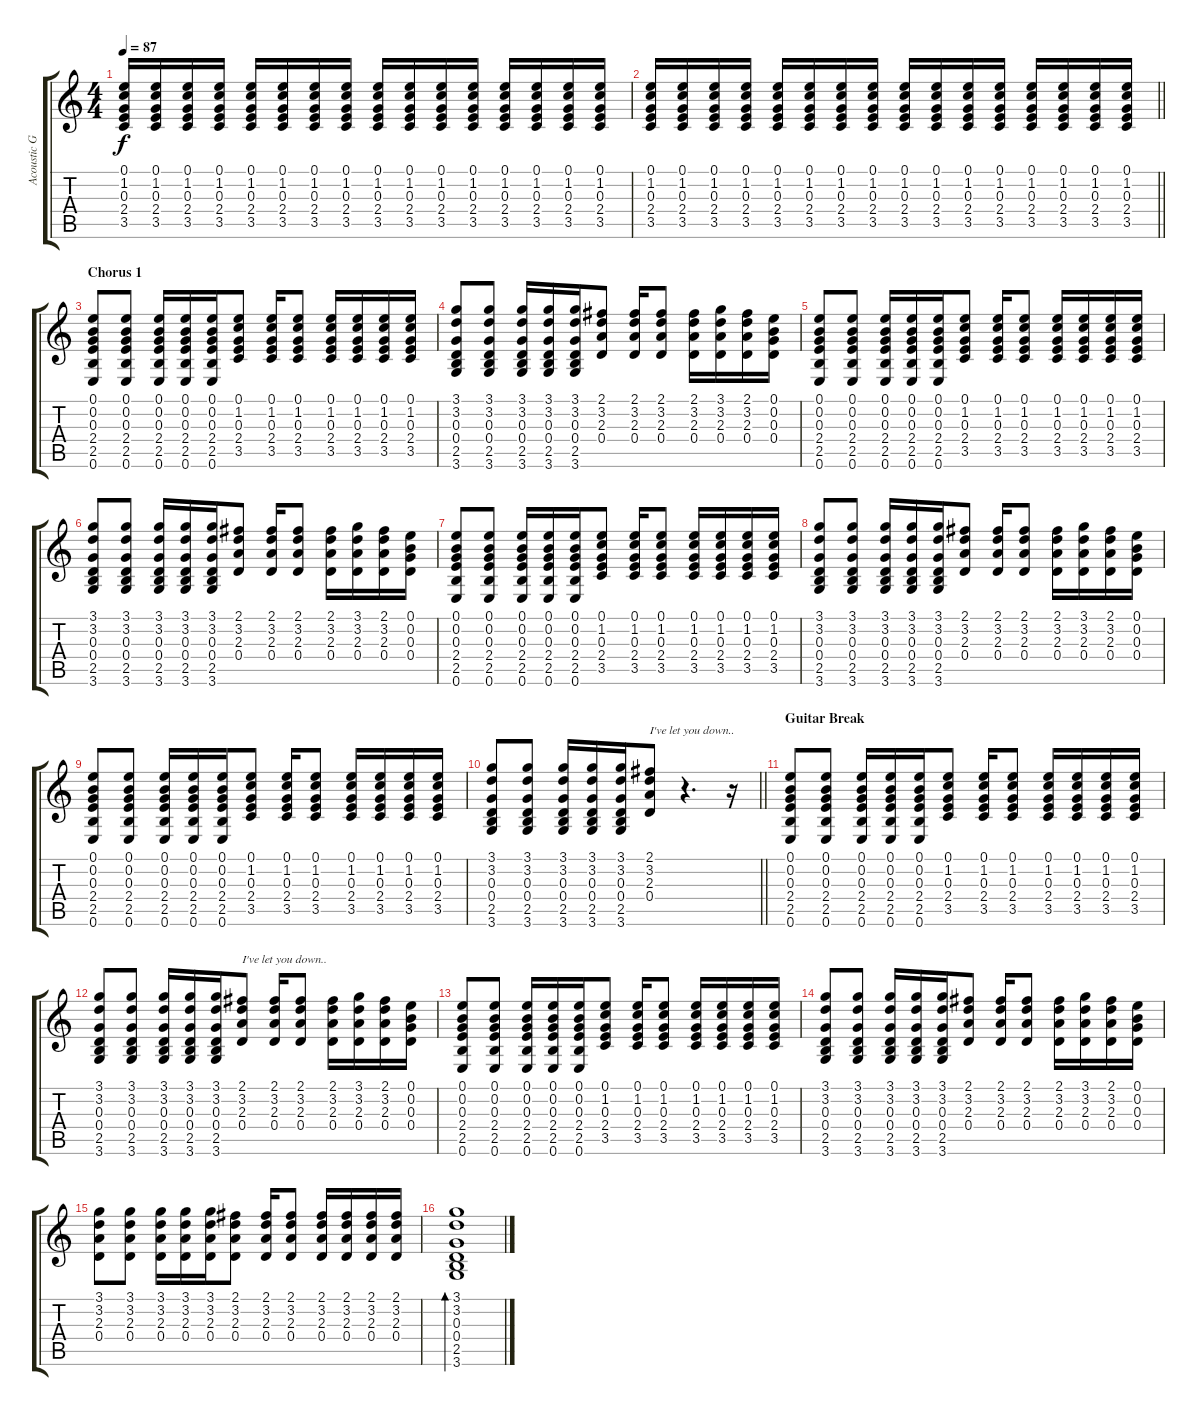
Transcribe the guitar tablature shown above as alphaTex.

\track ("Acoustic Guitar" "Acoustic G") {instrument acousticguitarsteel}
\staff {score tabs}
\tuning (E4 B3 G3 D3 A2 E2) {hide}
\ts (4 4)
\tempo 87
\clef g2
\ks c
(0.1 1.2 0.3 2.4 3.5).16{dy f} (0.1 1.2 0.3 2.4 3.5).16 (0.1 1.2 0.3 2.4 3.5).16 (0.1 1.2 0.3 2.4 3.5).16 (0.1 1.2 0.3 2.4 3.5).16 (0.1 1.2 0.3 2.4 3.5).16 (0.1 1.2 0.3 2.4 3.5).16 (0.1 1.2 0.3 2.4 3.5).16 (0.1 1.2 0.3 2.4 3.5).16 (0.1 1.2 0.3 2.4 3.5).16 (0.1 1.2 0.3 2.4 3.5).16 (0.1 1.2 0.3 2.4 3.5).16 (0.1 1.2 0.3 2.4 3.5).16 (0.1 1.2 0.3 2.4 3.5).16 (0.1 1.2 0.3 2.4 3.5).16 (0.1 1.2 0.3 2.4 3.5).16 |
\barLineRight lightlight
(0.1 1.2 0.3 2.4 3.5).16 (0.1 1.2 0.3 2.4 3.5).16 (0.1 1.2 0.3 2.4 3.5).16 (0.1 1.2 0.3 2.4 3.5).16 (0.1 1.2 0.3 2.4 3.5).16 (0.1 1.2 0.3 2.4 3.5).16 (0.1 1.2 0.3 2.4 3.5).16 (0.1 1.2 0.3 2.4 3.5).16 (0.1 1.2 0.3 2.4 3.5).16 (0.1 1.2 0.3 2.4 3.5).16 (0.1 1.2 0.3 2.4 3.5).16 (0.1 1.2 0.3 2.4 3.5).16 (0.1 1.2 0.3 2.4 3.5).16 (0.1 1.2 0.3 2.4 3.5).16 (0.1 1.2 0.3 2.4 3.5).16 (0.1 1.2 0.3 2.4 3.5).16 |
\section ("" "Chorus 1")
(0.1 0.2 0.3 2.4 2.5 0.6).8 (0.1 0.2 0.3 2.4 2.5 0.6).8 (0.1 0.2 0.3 2.4 2.5 0.6).16 (0.1 0.2 0.3 2.4 2.5 0.6).16 (0.1 0.2 0.3 2.4 2.5 0.6).16 (0.1 1.2 0.3 2.4 3.5).8 (0.1 1.2 0.3 2.4 3.5).16 (0.1 1.2 0.3 2.4 3.5).8 (0.1 1.2 0.3 2.4 3.5).16 (0.1 1.2 0.3 2.4 3.5).16 (0.1 1.2 0.3 2.4 3.5).16 (0.1 1.2 0.3 2.4 3.5).16 |
(3.1 3.2 0.3 0.4 2.5 3.6).8 (3.1 3.2 0.3 0.4 2.5 3.6).8 (3.1 3.2 0.3 0.4 2.5 3.6).16 (3.1 3.2 0.3 0.4 2.5 3.6).16 (3.1 3.2 0.3 0.4 2.5 3.6).16 (2.1 3.2 2.3 0.4).8 (2.1 3.2 2.3 0.4).16 (2.1 3.2 2.3 0.4).8 (2.1 3.2 2.3 0.4).16 (3.1 3.2 2.3 0.4).16 (2.1 3.2 2.3 0.4).16 (0.1 0.2 0.3 0.4).16 |
(0.1 0.2 0.3 2.4 2.5 0.6).8 (0.1 0.2 0.3 2.4 2.5 0.6).8 (0.1 0.2 0.3 2.4 2.5 0.6).16 (0.1 0.2 0.3 2.4 2.5 0.6).16 (0.1 0.2 0.3 2.4 2.5 0.6).16 (0.1 1.2 0.3 2.4 3.5).8 (0.1 1.2 0.3 2.4 3.5).16 (0.1 1.2 0.3 2.4 3.5).8 (0.1 1.2 0.3 2.4 3.5).16 (0.1 1.2 0.3 2.4 3.5).16 (0.1 1.2 0.3 2.4 3.5).16 (0.1 1.2 0.3 2.4 3.5).16 |
(3.1 3.2 0.3 0.4 2.5 3.6).8 (3.1 3.2 0.3 0.4 2.5 3.6).8 (3.1 3.2 0.3 0.4 2.5 3.6).16 (3.1 3.2 0.3 0.4 2.5 3.6).16 (3.1 3.2 0.3 0.4 2.5 3.6).16 (2.1 3.2 2.3 0.4).8 (2.1 3.2 2.3 0.4).16 (2.1 3.2 2.3 0.4).8 (2.1 3.2 2.3 0.4).16 (3.1 3.2 2.3 0.4).16 (2.1 3.2 2.3 0.4).16 (0.1 0.2 0.3 0.4).16 |
(0.1 0.2 0.3 2.4 2.5 0.6).8 (0.1 0.2 0.3 2.4 2.5 0.6).8 (0.1 0.2 0.3 2.4 2.5 0.6).16 (0.1 0.2 0.3 2.4 2.5 0.6).16 (0.1 0.2 0.3 2.4 2.5 0.6).16 (0.1 1.2 0.3 2.4 3.5).8 (0.1 1.2 0.3 2.4 3.5).16 (0.1 1.2 0.3 2.4 3.5).8 (0.1 1.2 0.3 2.4 3.5).16 (0.1 1.2 0.3 2.4 3.5).16 (0.1 1.2 0.3 2.4 3.5).16 (0.1 1.2 0.3 2.4 3.5).16 |
(3.1 3.2 0.3 0.4 2.5 3.6).8 (3.1 3.2 0.3 0.4 2.5 3.6).8 (3.1 3.2 0.3 0.4 2.5 3.6).16 (3.1 3.2 0.3 0.4 2.5 3.6).16 (3.1 3.2 0.3 0.4 2.5 3.6).16 (2.1 3.2 2.3 0.4).8 (2.1 3.2 2.3 0.4).16 (2.1 3.2 2.3 0.4).8 (2.1 3.2 2.3 0.4).16 (3.1 3.2 2.3 0.4).16 (2.1 3.2 2.3 0.4).16 (0.1 0.2 0.3 0.4).16 |
(0.1 0.2 0.3 2.4 2.5 0.6).8 (0.1 0.2 0.3 2.4 2.5 0.6).8 (0.1 0.2 0.3 2.4 2.5 0.6).16 (0.1 0.2 0.3 2.4 2.5 0.6).16 (0.1 0.2 0.3 2.4 2.5 0.6).16 (0.1 1.2 0.3 2.4 3.5).8 (0.1 1.2 0.3 2.4 3.5).16 (0.1 1.2 0.3 2.4 3.5).8 (0.1 1.2 0.3 2.4 3.5).16 (0.1 1.2 0.3 2.4 3.5).16 (0.1 1.2 0.3 2.4 3.5).16 (0.1 1.2 0.3 2.4 3.5).16 |
\barLineRight lightlight
(3.1 3.2 0.3 0.4 2.5 3.6).8 (3.1 3.2 0.3 0.4 2.5 3.6).8 (3.1 3.2 0.3 0.4 2.5 3.6).16 (3.1 3.2 0.3 0.4 2.5 3.6).16 (3.1 3.2 0.3 0.4 2.5 3.6).16 (2.1 3.2 2.3 0.4).8{txt "I've let you down.."} r.4{d} r.16 |
\section ("" "Guitar Break")
(0.1 0.2 0.3 2.4 2.5 0.6).8 (0.1 0.2 0.3 2.4 2.5 0.6).8 (0.1 0.2 0.3 2.4 2.5 0.6).16 (0.1 0.2 0.3 2.4 2.5 0.6).16 (0.1 0.2 0.3 2.4 2.5 0.6).16 (0.1 1.2 0.3 2.4 3.5).8 (0.1 1.2 0.3 2.4 3.5).16 (0.1 1.2 0.3 2.4 3.5).8 (0.1 1.2 0.3 2.4 3.5).16 (0.1 1.2 0.3 2.4 3.5).16 (0.1 1.2 0.3 2.4 3.5).16 (0.1 1.2 0.3 2.4 3.5).16 |
(3.1 3.2 0.3 0.4 2.5 3.6).8 (3.1 3.2 0.3 0.4 2.5 3.6).8 (3.1 3.2 0.3 0.4 2.5 3.6).16 (3.1 3.2 0.3 0.4 2.5 3.6).16 (3.1 3.2 0.3 0.4 2.5 3.6).16 (2.1 3.2 2.3 0.4).8{txt "I've let you down.."} (2.1 3.2 2.3 0.4).16 (2.1 3.2 2.3 0.4).8 (2.1 3.2 2.3 0.4).16 (3.1 3.2 2.3 0.4).16 (2.1 3.2 2.3 0.4).16 (0.1 0.2 0.3 0.4).16 |
(0.1 0.2 0.3 2.4 2.5 0.6).8 (0.1 0.2 0.3 2.4 2.5 0.6).8 (0.1 0.2 0.3 2.4 2.5 0.6).16 (0.1 0.2 0.3 2.4 2.5 0.6).16 (0.1 0.2 0.3 2.4 2.5 0.6).16 (0.1 1.2 0.3 2.4 3.5).8 (0.1 1.2 0.3 2.4 3.5).16 (0.1 1.2 0.3 2.4 3.5).8 (0.1 1.2 0.3 2.4 3.5).16 (0.1 1.2 0.3 2.4 3.5).16 (0.1 1.2 0.3 2.4 3.5).16 (0.1 1.2 0.3 2.4 3.5).16 |
(3.1 3.2 0.3 0.4 2.5 3.6).8 (3.1 3.2 0.3 0.4 2.5 3.6).8 (3.1 3.2 0.3 0.4 2.5 3.6).16 (3.1 3.2 0.3 0.4 2.5 3.6).16 (3.1 3.2 0.3 0.4 2.5 3.6).16 (2.1 3.2 2.3 0.4).8 (2.1 3.2 2.3 0.4).16 (2.1 3.2 2.3 0.4).8 (2.1 3.2 2.3 0.4).16 (3.1 3.2 2.3 0.4).16 (2.1 3.2 2.3 0.4).16 (0.1 0.2 0.3 0.4).16 |
(3.1 3.2 2.3 0.4).8 (3.1 3.2 2.3 0.4).8 (3.1 3.2 2.3 0.4).16 (3.1 3.2 2.3 0.4).16 (3.1 3.2 2.3 0.4).16 (2.1 3.2 2.3 0.4).8 (2.1 3.2 2.3 0.4).16 (2.1 3.2 2.3 0.4).8 (2.1 3.2 2.3 0.4).16 (2.1 3.2 2.3 0.4).16 (2.1 3.2 2.3 0.4).16 (2.1 3.2 2.3 0.4).16 |
(3.1 3.2 0.3 0.4 2.5 3.6).1{bd 60}
